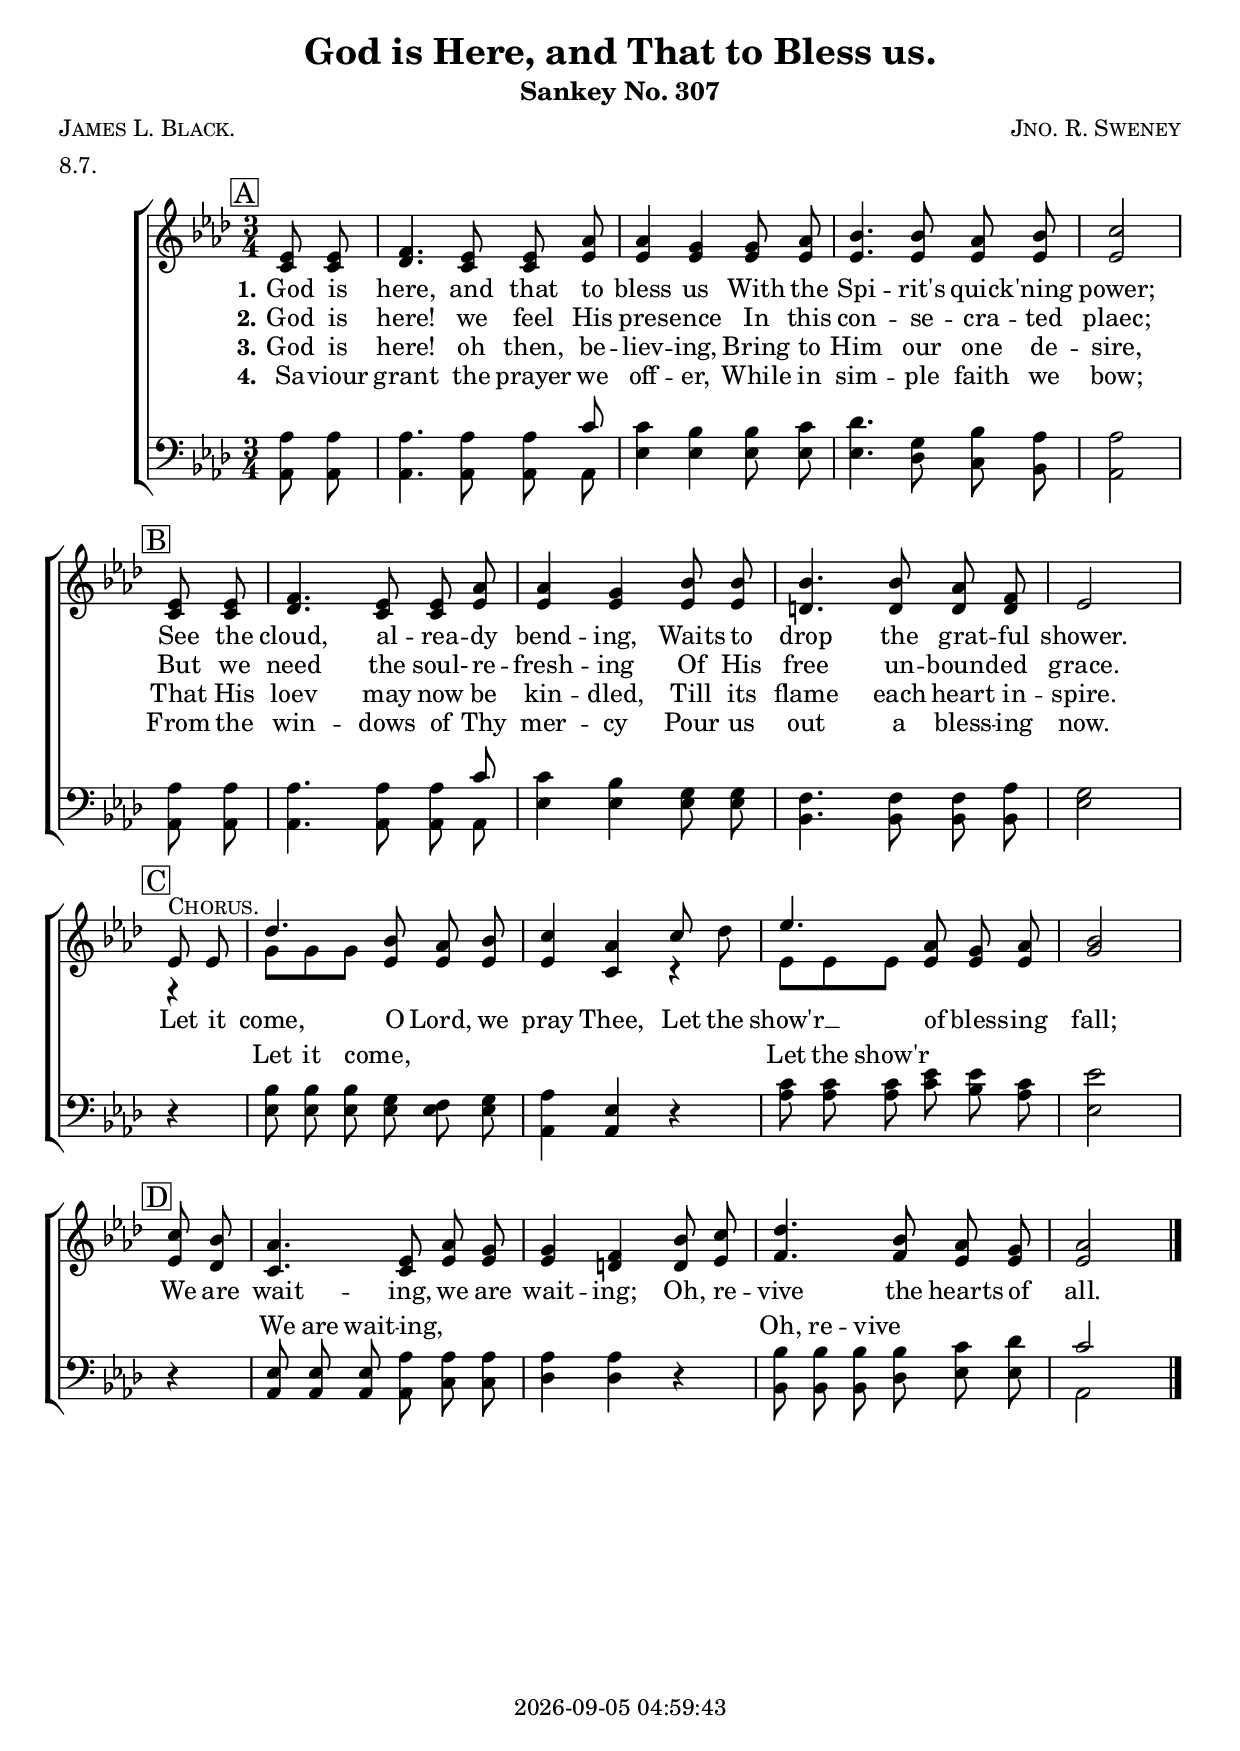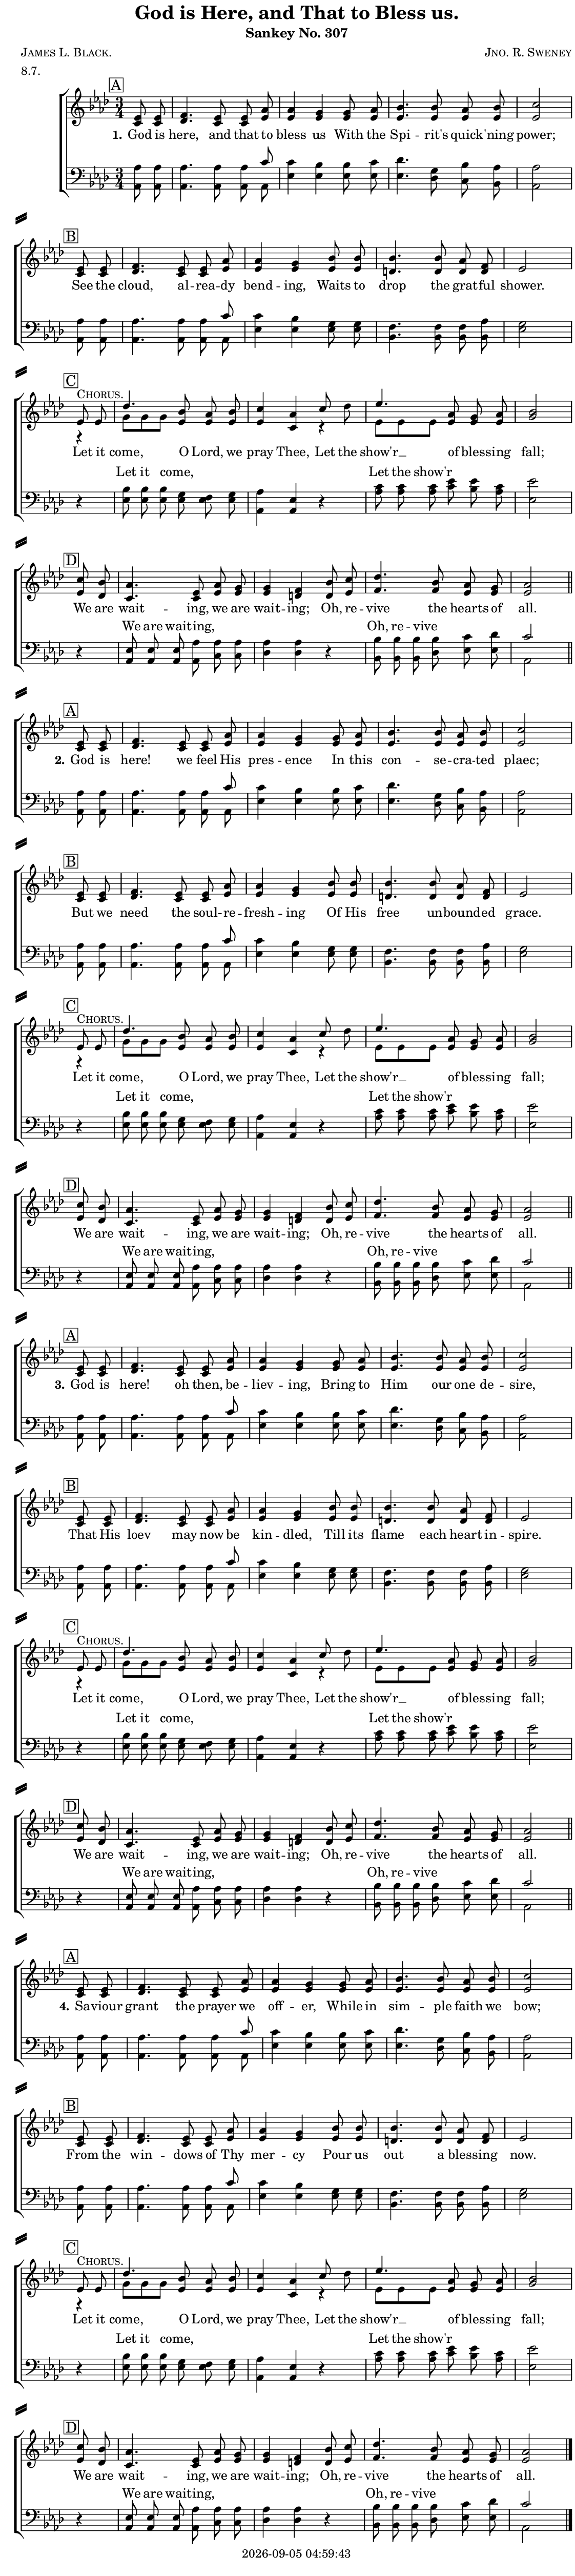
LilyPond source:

\version "2.22.1"

\include "articulate.ly"

today = #(strftime "%Y-%m-%d %H:%M:%S" (localtime (current-time)))

\header {
% centered at top
%  dedication  = "dedication"
  title       = "God is Here, and That to Bless us."
  subtitle    = "Sankey No. 307"
%  instrument  = "instrument"
  
% arrangement of following lines:
%
%  poet    composer
%  meter   arranger
%  piece       opus

  composer    = \markup\smallCaps "Jno. R. Sweney"
%  arranger    = "arranger"
%  opus        = "opus"

  poet        = \markup\smallCaps "James L. Black."
  meter       = \markup\smallCaps "8.7."
%  piece       = \markup\smallCaps "piece"

% centered at bottom
% tagline     = "tagline" % default lilypond version
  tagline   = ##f
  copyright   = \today
}

% #(set-global-staff-size 16)

global = {
  \key aes \major
  \time 3/4
  \partial 4
}

RehearsalTrack = {
% \set Score.currentBarNumber = #5
  \mark \markup { \box "A" } s4 s2.*3 s2
  \mark \markup { \box "B" } s4 s2.*3 s2
  \mark \markup { \box "C" } s4 s2.*3 s2
  \mark \markup { \box "D" } s4 s2.*3 s2
}

TempoTrack = {
  \set Score.tempoHideNote = ##t
  \tempo 4=120
}

nl = { \bar "||" \break }

soprano = \relative {
  \autoBeamOff
  ees'8 8
  f4. ees8 8 aes
  aes4 g g8 aes
  bes4. 8 aes bes
  c2 \bar "|" \break ees,8 8
  f4. ees8 8 aes % B
  aes4 g bes8 8
  bes4. 8 aes f
  ees2 \bar "|" \break ees8^\markup\smallCaps Chorus. 8
  des'4.  bes8 aes bes % C
  c4 aes c8 des
  ees4. aes,8 g aes
  bes2 \bar "|" \break  c8 bes
  aes4. ees8 aes g % D
  g4 f bes8 c
  des4. bes8 aes g
  aes2
}

alto = \relative {
  \autoBeamOff
  c'8 8
  des4. c8 8 ees
  ees4 4 8 8
  ees4. 8 8 8
  ees2 c8 8
  des4. c8 8 ees % B
  ees4 4 8 8
  d4. 8 8 8
  ees2 \once\partCombineApart r4
  g8 8 8 ees ees ees % C
  ees4 c \once\partCombineApart r
  ees8 8 8 8 8 8
  g2 ees8 des
  c4. 8 ees ees % D
  ees4 d d8 ees
  f4. 8 ees ees
  ees2
}

tenor = \relative {
  \autoBeamOff
  aes8 8
  aes4. 8 8 c
  c4 bes bes8 c
  des4. g,8 bes aes
  aes2 8 8
  aes4. 8 8 c % B
  c4 bes g8 8
  f4. 8 8 aes
  g2 r4
  bes8 8 8 g f g % C
  aes4 ees r
  c'8 8 8 ees ees c
  ees2 r4
  ees,8 8 8 aes aes aes % D
  aes4 4 r
  bes8 8 8 8 c des
  c2
}

bass = \relative {
  \autoBeamOff
  aes,8 8
  aes4. 8 8 8
  ees'4 4 8 8
  ees4. des8 c bes
  aes2 8 8
  aes4. 8 8 8 % B
  ees'4 4 8 8
  bes4. 8 8 8
  ees2 r4
  ees8 8 8 8 8 8 % C
  aes,4 4 r
  aes'8 8 8 c bes aes
  ees2 r4
  aes,8 8 8 8 c c % D
  des4 4 r
  bes8 8 8 des ees ees
  aes,2
}

nom  = {   \set ignoreMelismata = ##t }
yesm = { \unset ignoreMelismata       }

chorus = \lyricmode {
  Let it come, O Lord, we pray Thee,
  Let the show'r __ of bless -- ing fall;
  We are wait -- ing, we are wait -- ing;
  Oh, re -- vive the hearts of all.
}

chorusMen = \lyricmode {
  _ _ _ _ _ _ _ _
  _ _ _ _ _ _ _
  _ _ _ _ _ _ _ _
  _ _ _ _ _ _ _
  Let it come, _ _ _ _ _
  Let the show'r __ "" _ _ _

  We are wait -- ing, _ _ _ _
  Oh, re -- vive _ _ _ _
}

verses = 4

wordsOne = \lyricmode {
  \set stanza = "1."
  God is here, and that to bless us
  With the Spi -- rit's quick -- 'ning power;
  See the cloud, al -- rea -- dy bend -- ing,
  Waits to drop the grat -- ful shower.
}
  
wordsTwo = \lyricmode {
  \set stanza = "2."
  God is here! we feel His pres -- ence
  In this con -- se -- cra -- ted plaec;
  But we need the soul- -- re -- fresh -- ing
  Of His free un -- bound -- ed grace.
}
  
wordsThree = \lyricmode {
  \set stanza = "3."
  God is here! oh then, be -- liev -- ing,
  Bring to Him our one de -- sire,
  That His loev may now be kin -- dled,
  Till its flame each heart in -- spire.
}
  
wordsFour = \lyricmode {
  \set stanza = "4."
  Sa -- viour grant the prayer we off -- er,
  While in sim -- ple faith we bow;
  From the win -- dows of Thy mer -- cy
  Pour us out a bless -- ing now.
}
  
wordsMidi = \lyricmode {
  \set stanza = "1."
  "God " "is " "here, " "and " "that " "to " "bless " "us "
  "\nWith " "the " Spi "rit's " quick "'ning " "power; "
  "\nSee " "the " "cloud, " al rea "dy " bend "ing, "
  "\nWaits " "to " "drop " "the " grat "ful " "shower. "
  "\nLet " "it " "come, " "O " "Lord, " "we " "pray " "Thee, "
  "\nLet " "the " "show'r "  "of " bless "ing " "fall; "
  "\nWe " "are " wait "ing, " "we " "are " wait "ing; "
  "\nOh, " re "vive " "the " "hearts " "of " "all. "

  \set stanza = "2."
  "\nGod " "is " "here! " "we " "feel " "His " pres "ence "
  "\nIn " "this " con se cra "ted " "plaec; "
  "\nBut " "we " "need " "the " soul- re fresh "ing "
  "\nOf " "His " "free " un bound "ed " "grace. "
  "\nLet " "it " "come, " "O " "Lord, " "we " "pray " "Thee, "
  "\nLet " "the " "show'r "  "of " bless "ing " "fall; "
  "\nWe " "are " wait "ing, " "we " "are " wait "ing; "
  "\nOh, " re "vive " "the " "hearts " "of " "all. "

  \set stanza = "3."
  "\nGod " "is " "here! " "oh " "then, " be liev "ing, "
  "\nBring " "to " "Him " "our " "one " de "sire, "
  "\nThat " "His " "loev " "may " "now " "be " kin "dled, "
  "\nTill " "its " "flame " "each " "heart " in "spire. "
  "\nLet " "it " "come, " "O " "Lord, " "we " "pray " "Thee, "
  "\nLet " "the " "show'r "  "of " bless "ing " "fall; "
  "\nWe " "are " wait "ing, " "we " "are " wait "ing; "
  "\nOh, " re "vive " "the " "hearts " "of " "all. "

  \set stanza = "4."
  "\nSa" "viour " "grant " "the " "prayer " "we " off "er, "
  "\nWhile " "in " sim "ple " "faith " "we " "bow; "
  "\nFrom " "the " win "dows " "of " "Thy " mer "cy "
  "\nPour " "us " "out " "a " bless "ing " "now. "
  "\nLet " "it " "come, " "O " "Lord, " "we " "pray " "Thee, "
  "\nLet " "the " "show'r "  "of " bless "ing " "fall; "
  "\nWe " "are " wait "ing, " "we " "are " wait "ing; "
  "\nOh, " re "vive " "the " "hearts " "of " "all. "
}

\book {
  \bookOutputSuffix "midi-sop"
  \score {
%    \articulate
        \new ChoirStaff <<
                                % Soprano staff
          \new Staff = soprano
          <<
            \new Voice { \repeat unfold \verses \TempoTrack     }
            \new Voice { \global \repeat unfold \verses \soprano \bar "|." }
            \addlyrics \wordsMidi
          >>
                                % Alto staff
          \new Staff = alto
          <<
            \new Voice { \global \repeat unfold \verses { \alto \nl } \bar "|." }
          >>
                                % Tenor staff
          \new Staff = tenor
          <<
            \clef "treble_8"
            \new Voice { \global \repeat unfold \verses \tenor }
          >>
                                % Bass staff
          \new Staff = bass
          <<
            \clef "bass"
            \new Voice { \global \repeat unfold \verses \bass }
          >>
        >>
    \midi {}
  }
}

\book {
  \bookOutputSuffix "midi-alto"
  \score {
%    \articulate
        \new ChoirStaff <<
                                % Soprano staff
          \new Staff = soprano
          <<
            \new Voice { \repeat unfold \verses \TempoTrack     }
            \new Voice { \global \repeat unfold \verses \soprano \bar "|." }
          >>
                                % Alto staff
          \new Staff = alto
          <<
            \new Voice { \global \repeat unfold \verses { \alto \nl } \bar "|." }
            \addlyrics \wordsMidi
          >>
                                % Tenor staff
          \new Staff = tenor
          <<
            \clef "treble_8"
            \new Voice { \global \repeat unfold \verses \tenor }
          >>
                                % Bass staff
          \new Staff = bass
          <<
            \clef "bass"
            \new Voice { \global \repeat unfold \verses \bass }
          >>
        >>
    \midi {}
  }
}

\book {
  \bookOutputSuffix "midi-men"
  \score {
%    \articulate
        \new ChoirStaff <<
                                % Soprano staff
          \new Staff = soprano
          <<
            \new Voice { \repeat unfold \verses \TempoTrack     }
            \new Voice { \global \repeat unfold \verses \soprano \bar "|." }
          >>
                                % Alto staff
          \new Staff = alto
          <<
            \new Voice { \global \repeat unfold \verses { \alto \nl } \bar "|." }
          >>
                                % Tenor staff
          \new Staff = tenor
          <<
            \clef "treble_8"
            \new Voice { \global \repeat unfold \verses \tenor }
            \addlyrics \wordsMidi
          >>
                                % Bass staff
          \new Staff = bass
          <<
            \clef "bass"
            \new Voice { \global \repeat unfold \verses \bass }
          >>
        >>
    \midi {}
  }
}

\book {
  \bookOutputSuffix "repeat"
  \score {
        \new ChoirStaff <<
                                  % Joint soprano/alto staff
          \new Staff \with { printPartCombineTexts = ##f }
          <<
            \new Voice \RehearsalTrack
            \new Voice \TempoTrack
            \new NullVoice = "aligner" \soprano
            \new Voice = "women" \partCombine { \global \soprano \bar "|." } { \global \alto }
            \new Lyrics \lyricsto "aligner" { \wordsOne \chorus }
            \new Lyrics \lyricsto "aligner"   \wordsTwo
            \new Lyrics \lyricsto "aligner"   \wordsThree
            \new Lyrics \lyricsto "aligner"   \wordsFour
          >>
                                  % Joint tenor/bass staff
          \new Staff = men \with { printPartCombineTexts = ##f }
          <<
            \clef "bass"
            \new Voice = "men" \partCombine { \global \tenor } { \global \bass }
            \new NullVoice = alignerT \tenor
            \new Lyrics \with {alignAboveContext = men} \lyricsto alignerT \chorusMen
          >>
        >>
    \layout {
      indent = 1.5\cm
      \context {
        \Staff \RemoveAllEmptyStaves
      }
    }
  }
}

\book {
  \bookOutputSuffix "singlepage"
  \paper {
    top-margin = 0
    left-margin = 7
    right-margin = 1
    paper-width = 190\mm
    page-breaking = #ly:one-page-breaking
    system-system-spacing.basic-distance = #15
    system-separator-markup = \slashSeparator
  }
  \score {
        \new ChoirStaff <<
                                  % Joint soprano/alto staff
          \new Staff \with { printPartCombineTexts = ##f }
          <<
            \new Voice { \repeat unfold \verses \RehearsalTrack }
            \new Voice { \repeat unfold \verses \TempoTrack }
            \new NullVoice = "aligner" { \repeat unfold \verses \soprano }
            \new Voice = "women" \partCombine { \global \repeat unfold \verses \soprano \bar "|." }
                                               { \global \repeat unfold \verses { \alto \nl } \bar "|." }
            \new Lyrics \lyricsto "aligner" { \wordsOne   \chorus
                                              \wordsTwo   \chorus
                                              \wordsThree \chorus
                                              \wordsFour  \chorus
                                            }
          >>
                                  % Joint tenor/bass staff
          \new Staff = men \with { printPartCombineTexts = ##f }
          <<
            \clef "bass"
            \new Voice = "men" \partCombine { \global \repeat unfold \verses \tenor }
                                            { \global \repeat unfold \verses \bass }
            \new NullVoice = alignerT {\repeat unfold \verses \tenor}
            \new Lyrics \with {alignAboveContext = men} \lyricsto alignerT {\repeat unfold\verses \chorusMen}
          >>
        >>
    \layout {
      indent = 1.5\cm
      \context {
        \Staff \RemoveAllEmptyStaves
      }
    }
  }
}

